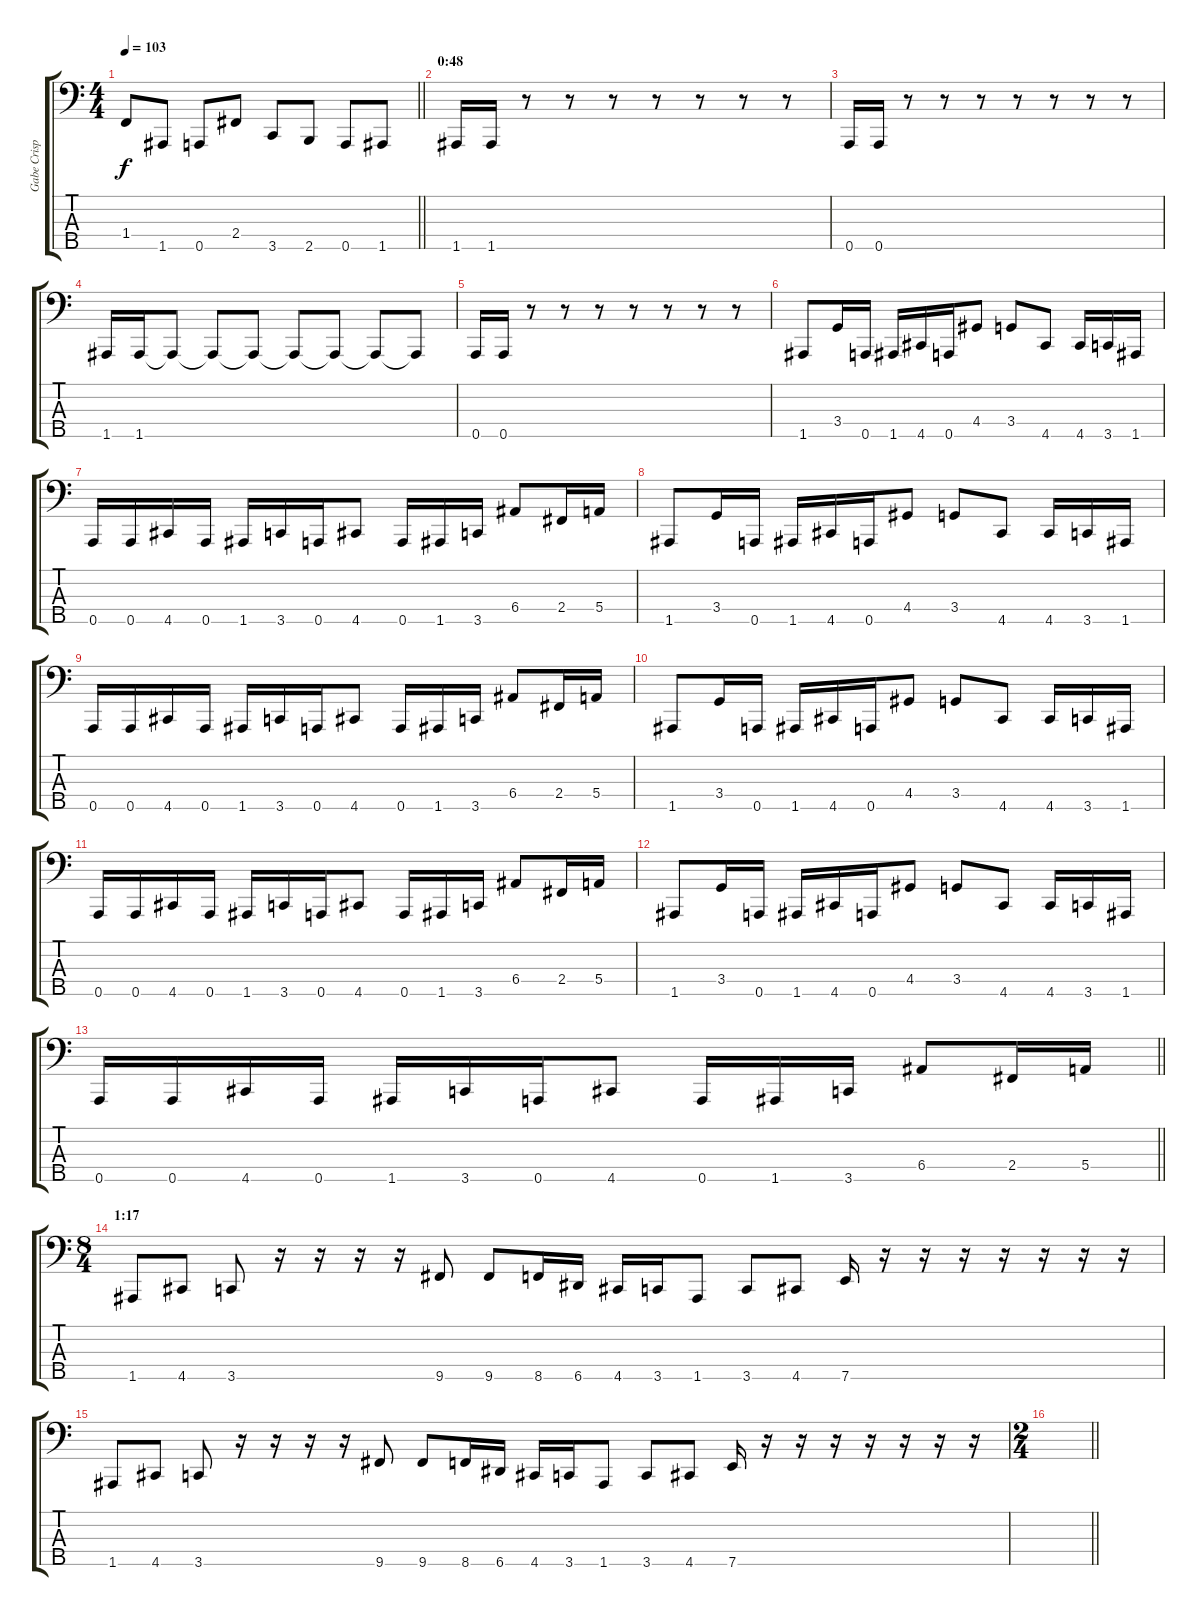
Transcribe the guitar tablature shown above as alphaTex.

\track ("Gabe Crisp" "Gabe Crisp") {instrument electricbassfinger}
\staff {score tabs}
\tuning (G2 D2 A1 E1 A0) {hide}
\ts (4 4)
\tempo 103
\clef f4
\barLineRight lightlight
\ks c
1.4.8{dy f} 1.5.8 0.5.8 2.4.8 3.5.8 2.5.8 0.5.8 1.5.8 |
\section ("" "0:48")
1.5.16 1.5.16 r.8 r.8 r.8 r.8 r.8 r.8 r.8 |
0.5.16 0.5.16 r.8 r.8 r.8 r.8 r.8 r.8 r.8 |
1.5.16 1.5.16 1.5{t}.8 1.5{t}.8 1.5{t}.8 1.5{t}.8 1.5{t}.8 1.5{t}.8 1.5{t}.8 |
0.5.16 0.5.16 r.8 r.8 r.8 r.8 r.8 r.8 r.8 |
1.5.8 3.4.16 0.5.16 1.5.16 4.5.16 0.5.16 4.4.8 3.4.8 4.5.8 4.5.16 3.5.16 1.5.16 |
0.5.16 0.5.16 4.5.16 0.5.16 1.5.16 3.5.16 0.5.16 4.5.8 0.5.16 1.5.16 3.5.16 6.4.8 2.4.16 5.4.16 |
1.5.8 3.4.16 0.5.16 1.5.16 4.5.16 0.5.16 4.4.8 3.4.8 4.5.8 4.5.16 3.5.16 1.5.16 |
0.5.16 0.5.16 4.5.16 0.5.16 1.5.16 3.5.16 0.5.16 4.5.8 0.5.16 1.5.16 3.5.16 6.4.8 2.4.16 5.4.16 |
1.5.8 3.4.16 0.5.16 1.5.16 4.5.16 0.5.16 4.4.8 3.4.8 4.5.8 4.5.16 3.5.16 1.5.16 |
0.5.16 0.5.16 4.5.16 0.5.16 1.5.16 3.5.16 0.5.16 4.5.8 0.5.16 1.5.16 3.5.16 6.4.8 2.4.16 5.4.16 |
1.5.8 3.4.16 0.5.16 1.5.16 4.5.16 0.5.16 4.4.8 3.4.8 4.5.8 4.5.16 3.5.16 1.5.16 |
\barLineRight lightlight
0.5.16 0.5.16 4.5.16 0.5.16 1.5.16 3.5.16 0.5.16 4.5.8 0.5.16 1.5.16 3.5.16 6.4.8 2.4.16 5.4.16 |
\ts (8 4)
\section ("" "1:17")
1.5.8 4.5.8 3.5.8 r.16 r.16 r.16 r.16 9.5.8 9.5.8 8.5.16 6.5.16 4.5.16 3.5.16 1.5.8 3.5.8 4.5.8 7.5.16 r.16 r.16 r.16 r.16 r.16 r.16 r.16 |
1.5.8 4.5.8 3.5.8 r.16 r.16 r.16 r.16 9.5.8 9.5.8 8.5.16 6.5.16 4.5.16 3.5.16 1.5.8 3.5.8 4.5.8 7.5.16 r.16 r.16 r.16 r.16 r.16 r.16 r.16 |
\ts (2 4)
\barLineRight lightlight
